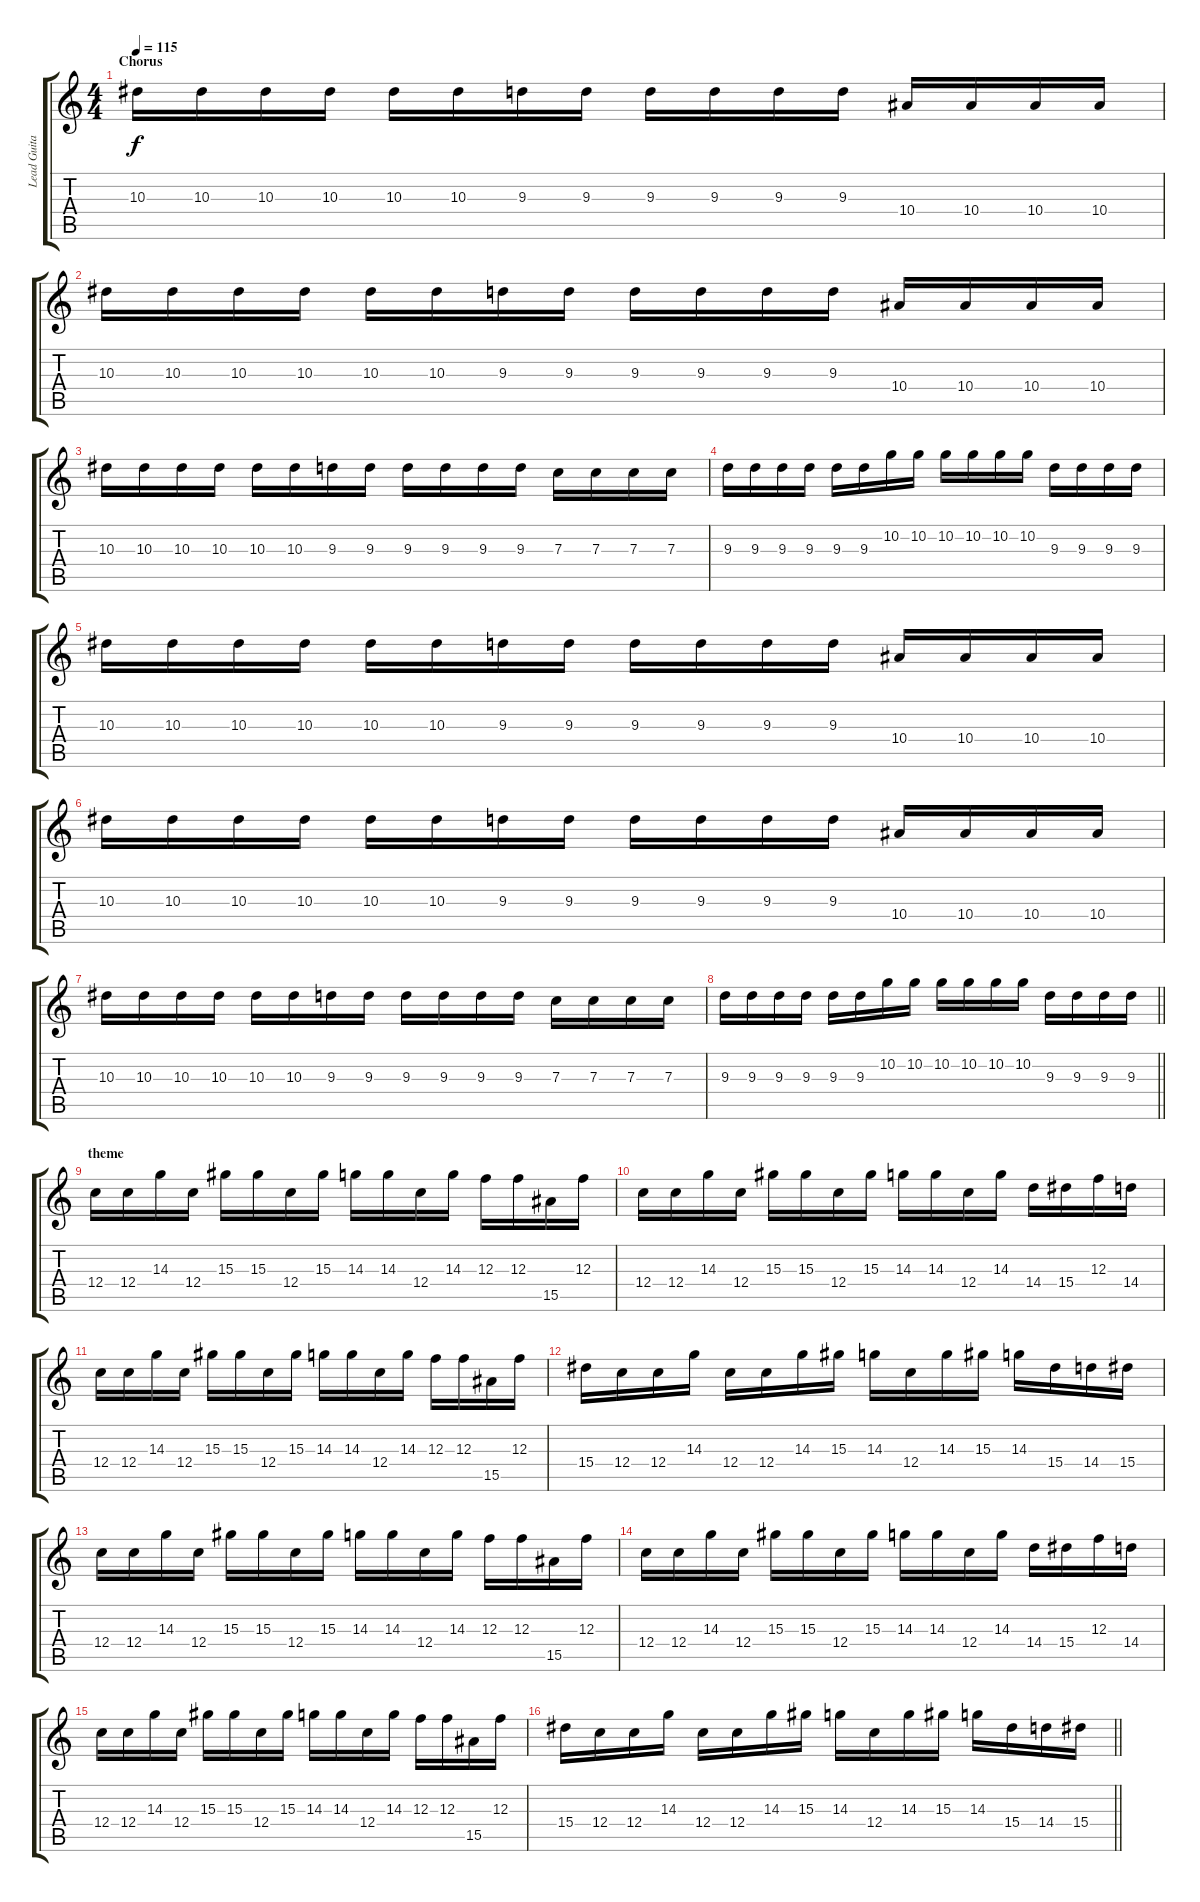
\track ("Lead Guitar" "Lead Guita") {instrument distortionguitar}
\staff {score tabs}
\tuning (D4 A3 F3 C3 G2 C2) {hide}
\ts (4 4)
\section ("" "Chorus")
\tempo 115
\clef g2
\ks c
10.3.16{dy f} 10.3.16 10.3.16 10.3.16 10.3.16 10.3.16 9.3.16 9.3.16 9.3.16 9.3.16 9.3.16 9.3.16 10.4.16 10.4.16 10.4.16 10.4.16 |
10.3.16 10.3.16 10.3.16 10.3.16 10.3.16 10.3.16 9.3.16 9.3.16 9.3.16 9.3.16 9.3.16 9.3.16 10.4.16 10.4.16 10.4.16 10.4.16 |
10.3.16 10.3.16 10.3.16 10.3.16 10.3.16 10.3.16 9.3.16 9.3.16 9.3.16 9.3.16 9.3.16 9.3.16 7.3.16 7.3.16 7.3.16 7.3.16 |
9.3.16 9.3.16 9.3.16 9.3.16 9.3.16 9.3.16 10.2.16 10.2.16 10.2.16 10.2.16 10.2.16 10.2.16 9.3.16 9.3.16 9.3.16 9.3.16 |
10.3.16 10.3.16 10.3.16 10.3.16 10.3.16 10.3.16 9.3.16 9.3.16 9.3.16 9.3.16 9.3.16 9.3.16 10.4.16 10.4.16 10.4.16 10.4.16 |
10.3.16 10.3.16 10.3.16 10.3.16 10.3.16 10.3.16 9.3.16 9.3.16 9.3.16 9.3.16 9.3.16 9.3.16 10.4.16 10.4.16 10.4.16 10.4.16 |
10.3.16 10.3.16 10.3.16 10.3.16 10.3.16 10.3.16 9.3.16 9.3.16 9.3.16 9.3.16 9.3.16 9.3.16 7.3.16 7.3.16 7.3.16 7.3.16 |
\barLineRight lightlight
9.3.16 9.3.16 9.3.16 9.3.16 9.3.16 9.3.16 10.2.16 10.2.16 10.2.16 10.2.16 10.2.16 10.2.16 9.3.16 9.3.16 9.3.16 9.3.16 |
\section ("" "theme")
12.4.16 12.4.16 14.3.16 12.4.16 15.3.16 15.3.16 12.4.16 15.3.16 14.3.16 14.3.16 12.4.16 14.3.16 12.3.16 12.3.16 15.5.16 12.3.16 |
12.4.16 12.4.16 14.3.16 12.4.16 15.3.16 15.3.16 12.4.16 15.3.16 14.3.16 14.3.16 12.4.16 14.3.16 14.4.16 15.4.16 12.3.16 14.4.16 |
12.4.16 12.4.16 14.3.16 12.4.16 15.3.16 15.3.16 12.4.16 15.3.16 14.3.16 14.3.16 12.4.16 14.3.16 12.3.16 12.3.16 15.5.16 12.3.16 |
15.4.16 12.4.16 12.4.16 14.3.16 12.4.16 12.4.16 14.3.16 15.3.16 14.3.16 12.4.16 14.3.16 15.3.16 14.3.16 15.4.16 14.4.16 15.4.16 |
12.4.16 12.4.16 14.3.16 12.4.16 15.3.16 15.3.16 12.4.16 15.3.16 14.3.16 14.3.16 12.4.16 14.3.16 12.3.16 12.3.16 15.5.16 12.3.16 |
12.4.16 12.4.16 14.3.16 12.4.16 15.3.16 15.3.16 12.4.16 15.3.16 14.3.16 14.3.16 12.4.16 14.3.16 14.4.16 15.4.16 12.3.16 14.4.16 |
12.4.16 12.4.16 14.3.16 12.4.16 15.3.16 15.3.16 12.4.16 15.3.16 14.3.16 14.3.16 12.4.16 14.3.16 12.3.16 12.3.16 15.5.16 12.3.16 |
\barLineRight lightlight
15.4.16 12.4.16 12.4.16 14.3.16 12.4.16 12.4.16 14.3.16 15.3.16 14.3.16 12.4.16 14.3.16 15.3.16 14.3.16 15.4.16 14.4.16 15.4.16
